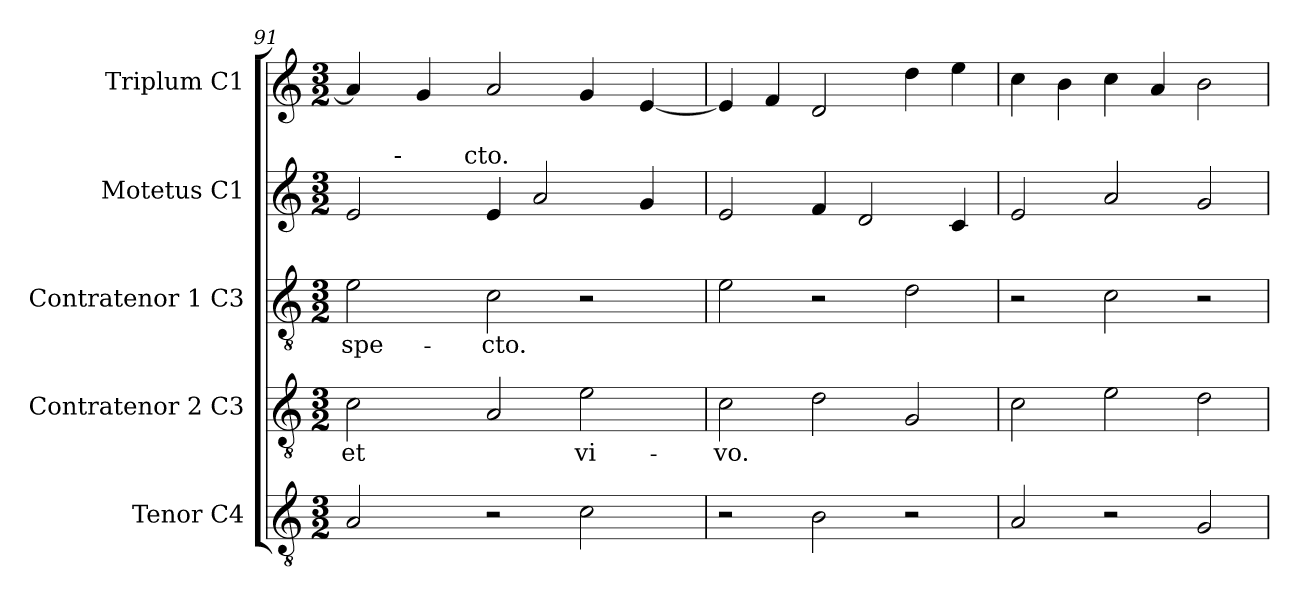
**kern	**text	**kern	**text	**kern	**text	**kern	**text	**kern	**text
*part5	*part5	*part4	*part4	*part3	*part3	*part2	*part2	*part1	*part1
*staff5	*staff5	*staff4	*staff4	*staff3	*staff3	*staff2	*staff2	*staff1	*staff1
*I"Tenor  C4	*	*I"Contratenor 2  C3	*	*I"Contratenor 1  C3	*	*I"Motetus  C1	*	*I"Triplum  C1	*
*I'T	*	*I'Ct2	*	*I'Ct1	*	*I'Mot	*	*I'Tr	*
*clefGv2	*	*clefGv2	*	*clefGv2	*	*clefG2	*	*clefG2	*
*k[]	*	*k[]	*	*k[]	*	*k[]	*	*k[]	*
*C:	*	*C:	*	*C:	*	*C:	*	*C:	*
*M3/2	*	*M3/2	*	*M3/2	*	*M3/2	*	*M3/2	*
=91	=91	=91	=91	=91	=91	=91	=91	=91	=91
!	!LO:LY:b:cj	!	!LO:LY:b:cj	!	!LO:LY:b:cj	!	!LO:LY:b:cj	!	!LO:LY:b:cj
*	*	*	*	*	*	*^	*	*	*
*	*	*	*	*	*	*	*^	*	*	*
2A/	.	2c\	et	2e\	-spe-	2e/	8ryy	4ryy	.	4a/]	--
.	.	.	.	.	.	.	32.ryy	.	.	.	.
!	!	!	!	!	!	!	!LO:TX:a:t=-	!	!	!	!
.	.	.	.	.	.	.	1ryy	.	.	.	.
!	!	!	!	!	!	!	!	!	!	!	!LO:LY:b:cj
.	.	.	.	.	.	.	.	8ryy	.	4g/	--
.	.	.	.	.	.	.	.	32.ryy	.	.	.
!	!	!	!	!	!	!	!	!LO:TX:a:t=cto.	!	!	!
.	.	.	.	.	.	.	.	1ryy	.	.	.
!	!	!	!LO:LY:b:cj	!	!LO:LY:b:cj	!	!	!	!LO:LY:b:cj	!	!LO:LY:b:cj
2r	.	2A/	.	2c\	-cto.	4e/	.	.	.	2a/	--
!	!	!	!	!	!	!	!	!	!LO:LY:b:cj	!	!
.	.	.	.	.	.	2a/	.	.	.	.	.
!	!LO:LY:b:cj	!	!LO:LY:b:cj	!	!	!	!	!	!	!	!LO:LY:b:cj
2c\	.	2e\	vi-	2r	.	.	.	.	.	4g/	--
.	.	.	.	.	.	.	4ryy	.	.	.	.
!	!	!	!	!	!	!	!	!	!LO:LY:b:cj	!	!LO:LY:b:cj
.	.	.	.	.	.	4g/	.	.	.	[<4e/	--
.	.	.	.	.	.	.	16ryy	16ryy	.	.	.
.	.	.	.	.	.	.	64ryy	64ryy	.	.	.
=92	=92	=92	=92	=92	=92	=92	=92	=92	=92	=92	=92
!	!	!	!LO:LY:b:cj	!	!LO:LY:b:cj	!	!	!	!LO:LY:b:cj	!	!LO:LY:b:cj
*	*	*	*	*	*	*v	*v	*v	*	*	*
2r	.	2c\	-vo.	2e\	.	2e/	.	4e/]	--
!	!	!	!	!	!	!	!	!	!LO:LY:b:cj
.	.	.	.	.	.	.	.	4f/	--
!	!LO:LY:b:cj	!	!LO:LY:b:cj	!	!	!	!LO:LY:b:cj	!	!LO:LY:b:cj
2B\	.	2d\	.	2r	.	4f/	.	2d/	--
!	!	!	!	!	!	!	!LO:LY:b:cj	!	!
.	.	.	.	.	.	2d/	.	.	.
!	!	!	!LO:LY:b:cj	!	!LO:LY:b:cj	!	!	!	!LO:LY:b:cj
2r	.	2G/	.	2d\	.	.	.	4dd\	--
!	!	!	!	!	!	!	!LO:LY:b:cj	!	!LO:LY:b:cj
.	.	.	.	.	.	4c/	.	4ee\	--
=93	=93	=93	=93	=93	=93	=93	=93	=93	=93
!	!LO:LY:b:cj	!	!LO:LY:b:cj	!	!	!	!LO:LY:b:cj	!	!LO:LY:b:cj
2A/	.	2c\	.	2r	.	2e/	.	4cc\	--
!	!	!	!	!	!	!	!	!	!LO:LY:b:cj
.	.	.	.	.	.	.	.	4b\	--
!	!	!	!LO:LY:b:cj	!	!LO:LY:b:cj	!	!LO:LY:b:cj	!	!LO:LY:b:cj
2r	.	2e\	.	2c\	.	2a/	.	4cc\	--
!	!	!	!	!	!	!	!	!	!LO:LY:b:cj
.	.	.	.	.	.	.	.	4a/	--
!	!LO:LY:b:cj	!	!LO:LY:b:cj	!	!	!	!LO:LY:b:cj	!	!LO:LY:b:cj
2G/	.	2d\	.	2r	.	2g/	.	2b\	--
=	=	=	=	=	=	=	=	=	=
*-	*-	*-	*-	*-	*-	*-	*-	*-	*-
